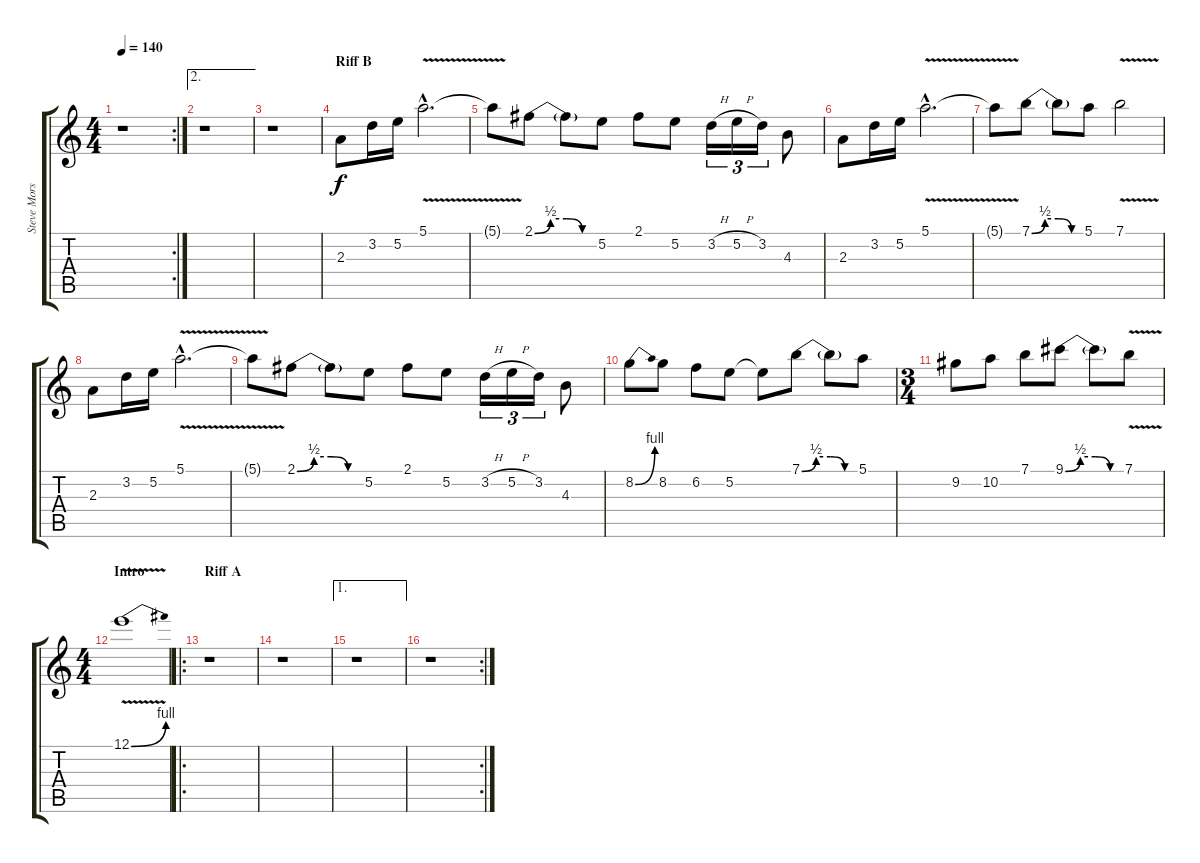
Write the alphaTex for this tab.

\track ("Steve Morse Guitar Lead I" "Steve Mors") {instrument overdrivenguitar}
\staff {score tabs}
\tuning (E4 B3 G3 D3 A2 E2) {hide}
\rc 2
\ts (4 4)
\tempo 140
\clef g2
\ks c
r.1{dy f} |
\ae 2
r.1 |
r.1 |
\section ("" "Riff B")
2.3.8 3.2.16 5.2.16 5.1{v hac}.2{d} |
5.1{t}.8 2.1{be (custom 0 0 15 2 30 2 45 0 60 0)}.8 2.1{t}.8 5.2.8 2.1.8 5.2.8 3.2{h}.16{tu (3 2)} 5.2{h}.16{tu (3 2)} 3.2.16{tu (3 2)} 4.3.8 |
2.3.8 3.2.16 5.2.16 5.1{v hac}.2{d} |
5.1{t}.8 7.1{be (custom 0 0 15 2 30 2 45 0 60 0)}.8 7.1{t}.8 5.1.8 7.1{v}.2 |
2.3.8 3.2.16 5.2.16 5.1{v hac}.2{d} |
5.1{t}.8 2.1{be (custom 0 0 15 2 30 2 45 0 60 0)}.8 2.1{t}.8 5.2.8 2.1.8 5.2.8 3.2{h}.16{tu (3 2)} 5.2{h}.16{tu (3 2)} 3.2.16{tu (3 2)} 4.3.8 |
8.2{be (bend 0 0 60 4)}.8 8.2.8 6.2.8 5.2.8 5.2{t}.8 7.1{be (custom 0 0 15 2 30 2 45 0 60 0)}.8 7.1{t}.8 5.1.8 |
\ts (3 4)
9.2.8 10.2.8 7.1.8 9.1{be (custom 0 0 15 2 30 2 45 0 60 0)}.8 9.1{t}.8 7.1{v}.8 |
\ts (4 4)
\section ("" "Intro")
12.1{be (bend 0 0 60 4) v}.1 |
\ro
\section ("" "Riff A")
r.1 |
r.1 |
\ae 1
r.1 |
\rc 2
r.1
